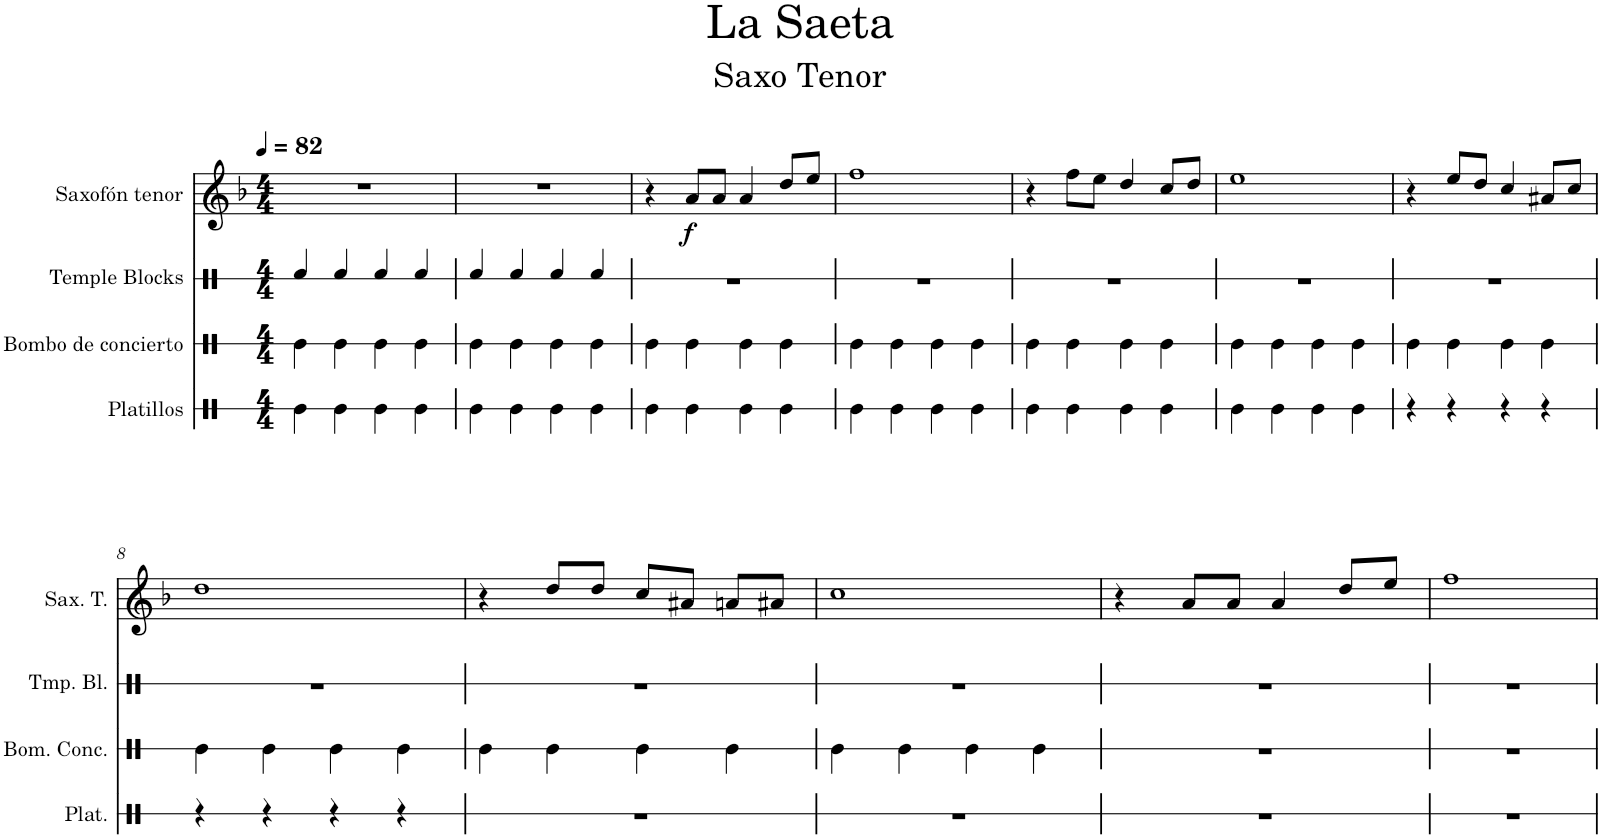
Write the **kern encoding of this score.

**kern	**kern	**kern	**kern	**dynam
*part4	*part3	*part2	*part1	*part1
*staff4	*staff3	*staff2	*staff1	*staff1
*I"Platillos	*I"Bombo de concierto	*I"Temple Blocks	*I"Saxofón tenor	*
*I'Plat.	*I'Bom. Conc.	*I'Tmp. Bl.	*I'Sax. T.	*
*stria1	*stria1	*stria1	*	*
*clefX	*clefX	*clefX	*clefG2	*
*	*	*	*Trd8c14	*
*k[]	*k[]	*k[]	*k[b-]	*
*M4/4	*M4/4	*M4/4	*M4/4	*
*MM82	*MM82	*MM82	*MM82	*
=1	=1	=1	=1	=1
4Re\	4Re\	4Rf/	1r	.
4Re\	4Re\	4Rf/	.	.
4Re\	4Re\	4Rf/	.	.
4Re\	4Re\	4Rf/	.	.
=2	=2	=2	=2	=2
4Re\	4Re\	4Rf/	1r	.
4Re\	4Re\	4Rf/	.	.
4Re\	4Re\	4Rf/	.	.
4Re\	4Re\	4Rf/	.	.
=3	=3	=3	=3	=3
4Re\	4Re\	1r	4r	.
!	!	!	!	!LO:DY:b
4Re\	4Re\	.	8a/L	f
.	.	.	8a/J	.
4Re\	4Re\	.	4a/	.
4Re\	4Re\	.	8dd/L	.
.	.	.	8ee/J	.
=4	=4	=4	=4	=4
4Re\	4Re\	1r	1ff	.
4Re\	4Re\	.	.	.
4Re\	4Re\	.	.	.
4Re\	4Re\	.	.	.
=5	=5	=5	=5	=5
4Re\	4Re\	1r	4r	.
4Re\	4Re\	.	8ff\L	.
.	.	.	8ee\J	.
4Re\	4Re\	.	4dd/	.
4Re\	4Re\	.	8cc/L	.
.	.	.	8dd/J	.
=6	=6	=6	=6	=6
4Re\	4Re\	1r	1ee	.
4Re\	4Re\	.	.	.
4Re\	4Re\	.	.	.
4Re\	4Re\	.	.	.
=7	=7	=7	=7	=7
4r	4Re\	1r	4r	.
4r	4Re\	.	8ee/L	.
.	.	.	8dd/J	.
4r	4Re\	.	4cc/	.
4r	4Re\	.	8a#X/L	.
.	.	.	8cc/J	.
!!LO:LB:g=z
=8	=8	=8	=8	=8
4r	4Re\	1r	1dd	.
4r	4Re\	.	.	.
4r	4Re\	.	.	.
4r	4Re\	.	.	.
=9	=9	=9	=9	=9
1r	4Re\	1r	4r	.
.	4Re\	.	8dd/L	.
.	.	.	8dd/J	.
.	4Re\	.	8cc/L	.
.	.	.	8a#X/J	.
.	4Re\	.	8an/L	.
.	.	.	8a#X/J	.
=10	=10	=10	=10	=10
1r	4Re\	1r	1cc	.
.	4Re\	.	.	.
.	4Re\	.	.	.
.	4Re\	.	.	.
=11	=11	=11	=11	=11
1r	1r	1r	4r	.
.	.	.	8a/L	.
.	.	.	8a/J	.
.	.	.	4a/	.
.	.	.	8dd/L	.
.	.	.	8ee/J	.
=12	=12	=12	=12	=12
1r	1r	1r	1ff	.
=	=	=	=	=
*-	*-	*-	*-	*-
